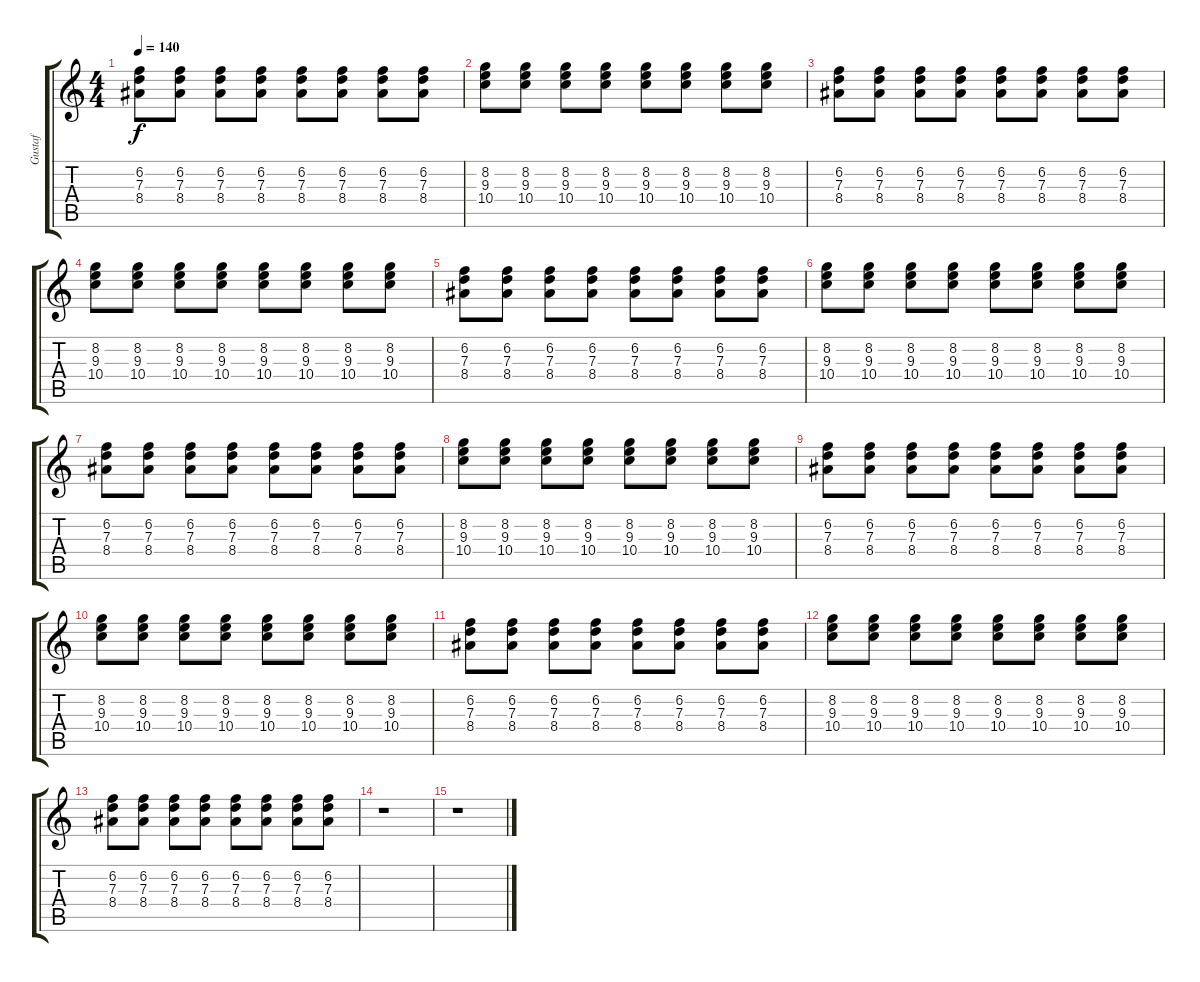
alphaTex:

\track ("Gustaf " "Gustaf ") {instrument electricguitarclean}
\staff {score tabs}
\tuning (E4 B3 G3 D3 A2 E2) {hide}
\ts (4 4)
\tempo 140
\clef g2
\ks c
(6.2 7.3 8.4).8{dy f} (6.2 7.3 8.4).8 (6.2 7.3 8.4).8 (6.2 7.3 8.4).8 (6.2 7.3 8.4).8 (6.2 7.3 8.4).8 (6.2 7.3 8.4).8 (6.2 7.3 8.4).8 |
(8.2 9.3 10.4).8{instrument electricguitarclean} (8.2 9.3 10.4).8 (8.2 9.3 10.4).8 (8.2 9.3 10.4).8 (8.2 9.3 10.4).8 (8.2 9.3 10.4).8 (8.2 9.3 10.4).8 (8.2 9.3 10.4).8 |
(6.2 7.3 8.4).8 (6.2 7.3 8.4).8 (6.2 7.3 8.4).8 (6.2 7.3 8.4).8 (6.2 7.3 8.4).8 (6.2 7.3 8.4).8 (6.2 7.3 8.4).8 (6.2 7.3 8.4).8 |
(8.2 9.3 10.4).8{instrument electricguitarclean} (8.2 9.3 10.4).8 (8.2 9.3 10.4).8 (8.2 9.3 10.4).8 (8.2 9.3 10.4).8 (8.2 9.3 10.4).8 (8.2 9.3 10.4).8 (8.2 9.3 10.4).8 |
(6.2 7.3 8.4).8 (6.2 7.3 8.4).8 (6.2 7.3 8.4).8 (6.2 7.3 8.4).8 (6.2 7.3 8.4).8 (6.2 7.3 8.4).8 (6.2 7.3 8.4).8 (6.2 7.3 8.4).8 |
(8.2 9.3 10.4).8{instrument electricguitarclean} (8.2 9.3 10.4).8 (8.2 9.3 10.4).8 (8.2 9.3 10.4).8 (8.2 9.3 10.4).8 (8.2 9.3 10.4).8 (8.2 9.3 10.4).8 (8.2 9.3 10.4).8 |
(6.2 7.3 8.4).8 (6.2 7.3 8.4).8 (6.2 7.3 8.4).8 (6.2 7.3 8.4).8 (6.2 7.3 8.4).8 (6.2 7.3 8.4).8 (6.2 7.3 8.4).8 (6.2 7.3 8.4).8 |
(8.2 9.3 10.4).8{instrument electricguitarclean} (8.2 9.3 10.4).8 (8.2 9.3 10.4).8 (8.2 9.3 10.4).8 (8.2 9.3 10.4).8 (8.2 9.3 10.4).8 (8.2 9.3 10.4).8 (8.2 9.3 10.4).8 |
(6.2 7.3 8.4).8 (6.2 7.3 8.4).8 (6.2 7.3 8.4).8 (6.2 7.3 8.4).8 (6.2 7.3 8.4).8 (6.2 7.3 8.4).8 (6.2 7.3 8.4).8 (6.2 7.3 8.4).8 |
(8.2 9.3 10.4).8{instrument electricguitarclean} (8.2 9.3 10.4).8 (8.2 9.3 10.4).8 (8.2 9.3 10.4).8 (8.2 9.3 10.4).8 (8.2 9.3 10.4).8 (8.2 9.3 10.4).8 (8.2 9.3 10.4).8 |
(6.2 7.3 8.4).8 (6.2 7.3 8.4).8 (6.2 7.3 8.4).8 (6.2 7.3 8.4).8 (6.2 7.3 8.4).8 (6.2 7.3 8.4).8 (6.2 7.3 8.4).8 (6.2 7.3 8.4).8 |
(8.2 9.3 10.4).8{instrument electricguitarclean} (8.2 9.3 10.4).8 (8.2 9.3 10.4).8 (8.2 9.3 10.4).8 (8.2 9.3 10.4).8 (8.2 9.3 10.4).8 (8.2 9.3 10.4).8 (8.2 9.3 10.4).8 |
(6.2 7.3 8.4).8{volume 12} (6.2 7.3 8.4).8 (6.2 7.3 8.4).8 (6.2 7.3 8.4).8 (6.2 7.3 8.4).8 (6.2 7.3 8.4).8 (6.2 7.3 8.4).8 (6.2 7.3 8.4).8 |
r.1 |
r.1
